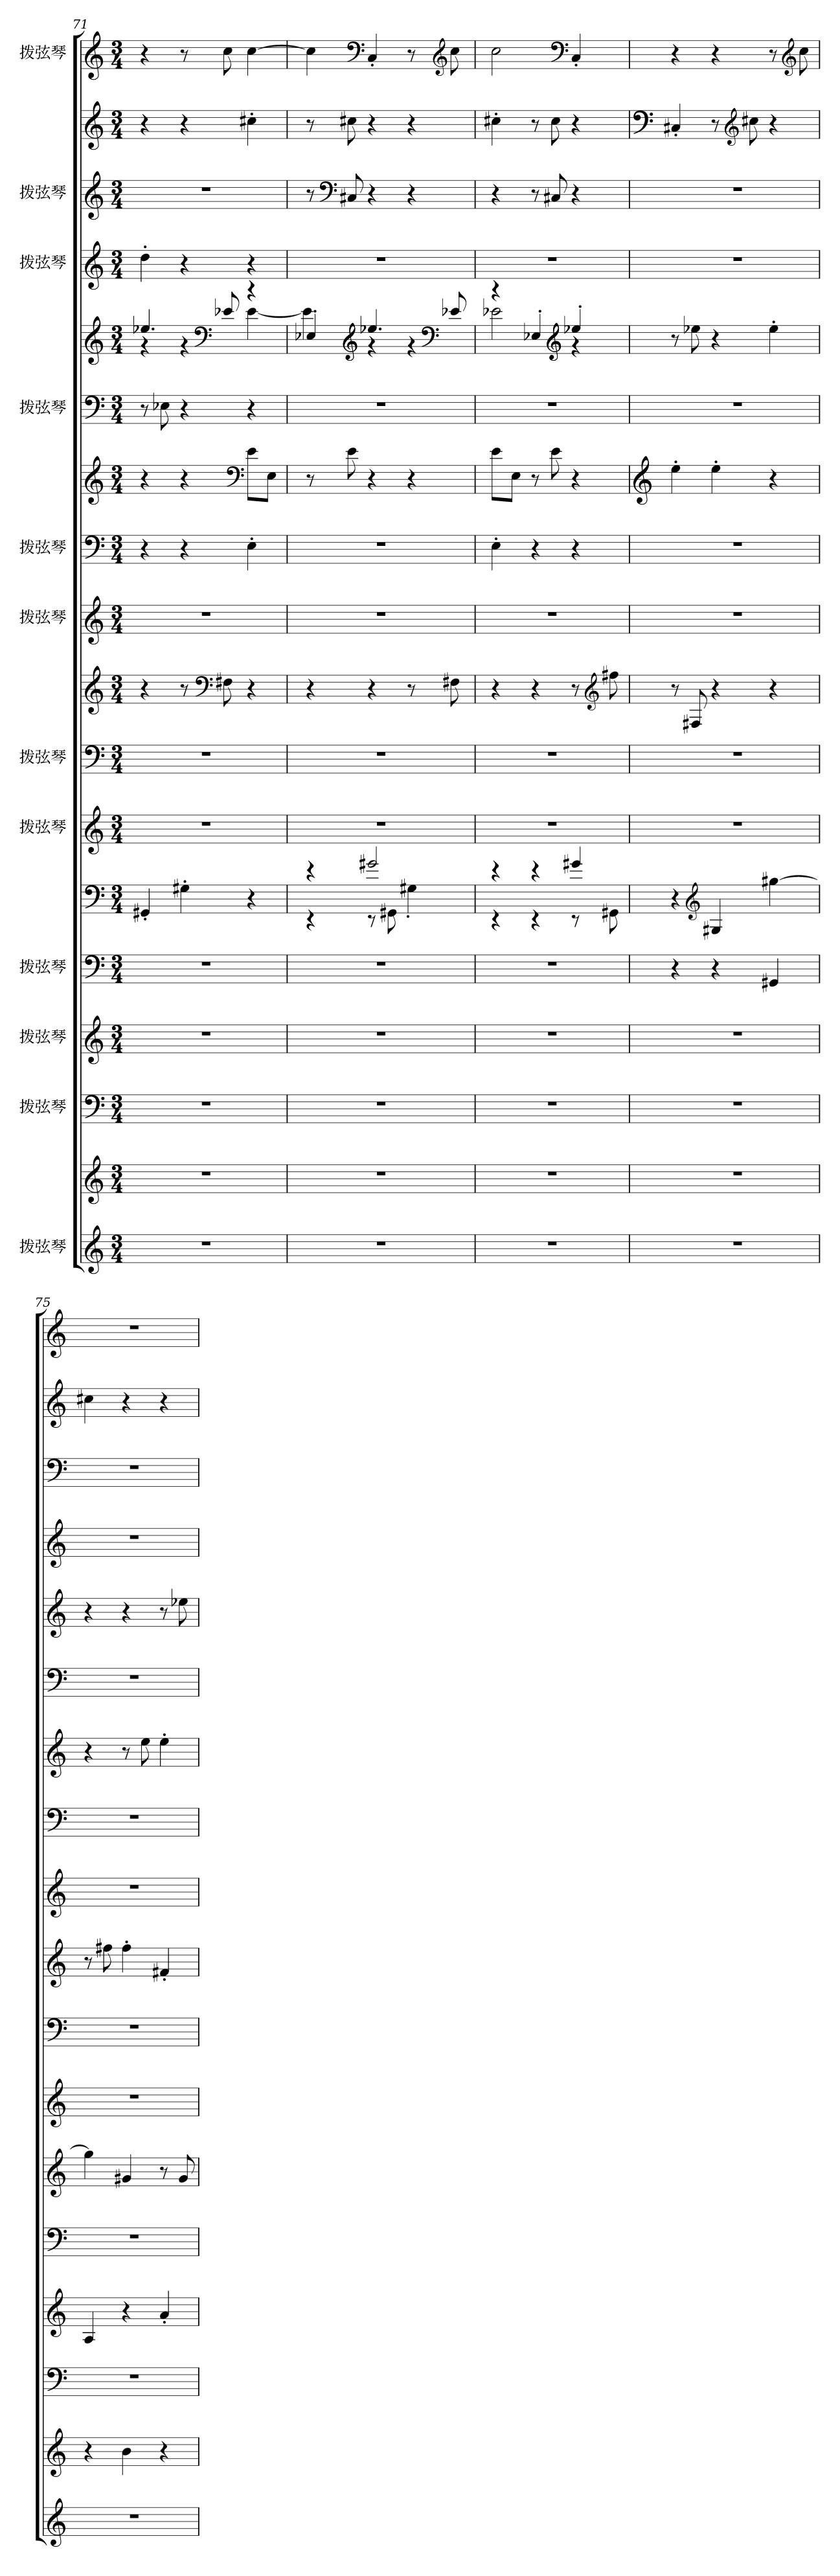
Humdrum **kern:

**kern	**kern	**kern	**kern	**kern	**kern	**kern	**kern	**kern	**kern	**kern	**kern	**kern	**kern	**kern	**kern	**kern	**kern
*part12	*part12	*part11	*part10	*part9	*part9	*part8	*part7	*part7	*part6	*part5	*part5	*part4	*part4	*part3	*part2	*part2	*part1
*staff18	*staff17	*staff16	*staff15	*staff14	*staff13	*staff12	*staff11	*staff10	*staff9	*staff8	*staff7	*staff6	*staff5	*staff4	*staff3	*staff2	*staff1
*I"拨弦琴	*	*I"拨弦琴	*I"拨弦琴	*I"拨弦琴	*	*I"拨弦琴	*I"拨弦琴	*	*I"拨弦琴	*I"拨弦琴	*	*I"拨弦琴	*	*I"拨弦琴	*I"拨弦琴	*	*I"拨弦琴
*clefG2	*clefG2	*clefF4	*clefG2	*clefF4	*clefF4	*clefG2	*clefF4	*clefG2	*clefG2	*clefF4	*clefG2	*clefF4	*clefG2	*clefG2	*clefG2	*clefG2	*clefG2
*k[]	*k[]	*k[]	*k[]	*k[]	*k[]	*k[]	*k[]	*k[]	*k[]	*k[]	*k[]	*k[]	*k[]	*k[]	*k[]	*k[]	*k[]
*M3/4	*M3/4	*M3/4	*M3/4	*M3/4	*M3/4	*M3/4	*M3/4	*M3/4	*M3/4	*M3/4	*M3/4	*M3/4	*M3/4	*M3/4	*M3/4	*M3/4	*M3/4
=71	=71	=71	=71	=71	=71	=71	=71	=71	=71	=71	=71	=71	=71	=71	=71	=71	=71
*	*	*	*	*	*	*	*	*	*	*	*	*	*^	*	*	*	*
2.r	2.r	2.r	2.r	2.r	4GG#X'/	2.r	2.r	4r	2.r	4r	4r	8r	4.ee-X/	4r	4dd'\	2.r	4r	4r
.	.	.	.	.	.	.	.	.	.	.	.	8E-X\	.	.	.	.	.	.
.	.	.	.	.	4G#X'\	.	.	8r	.	4r	4r	4r	.	4r	4r	.	4r	8r
*	*	*	*	*	*	*	*	*clefF4	*	*	*	*	*clefF4	*	*	*	*	*
.	.	.	.	.	.	.	.	8F#X\	.	.	.	.	8e-X/	.	.	.	.	8cc\
*	*	*	*	*	*	*	*	*	*	*	*clefF4	*	*	*	*	*	*	*
.	.	.	.	.	4r	.	.	4r	.	4E'\	8e\L	4r	4r	[4e-\	4r	.	4cc#X'\	[4cc\
.	.	.	.	.	.	.	.	.	.	.	8E\J	.	.	.	.	.	.	.
=72	=72	=72	=72	=72	=72	=72	=72	=72	=72	=72	=72	=72	=72	=72	=72	=72	=72	=72
*	*	*	*	*	*^	*	*	*	*	*	*	*	*	*	*	*	*	*
2.r	2.r	2.r	2.r	2.r	4r	4r	2.r	2.r	4r	2.r	2.r	8r	2.r	4E-X'/	4e-\]	2.r	8r	8r	4cc\]
*	*	*	*	*	*	*	*	*	*	*	*	*	*	*	*	*	*clefF4	*	*
.	.	.	.	.	.	.	.	.	.	.	.	8e\	.	.	.	.	8C#X/	8cc#X\	.
*	*	*	*	*	*	*	*	*	*	*	*	*	*	*clefG2	*	*	*	*	*clefF4
.	.	.	.	.	2g#X/	8r	.	.	4r	.	.	4r	.	4.ee-X/	4r	.	4r	4r	4C'/
.	.	.	.	.	.	8GG#X\	.	.	.	.	.	.	.	.	.	.	.	.	.
.	.	.	.	.	.	4G#X'\	.	.	8r	.	.	4r	.	.	4r	.	4r	4r	8r
*	*	*	*	*	*	*	*	*	*	*	*	*	*	*clefF4	*	*	*	*	*clefG2
.	.	.	.	.	.	.	.	.	8F#X\	.	.	.	.	8e-X/	.	.	.	.	8cc\
!!LO:PB:g=z
=73	=73	=73	=73	=73	=73	=73	=73	=73	=73	=73	=73	=73	=73	=73	=73	=73	=73	=73	=73
2.r	2.r	2.r	2.r	2.r	4r	4r	2.r	2.r	4r	2.r	4E'\	8e\L	2.r	4r	2e-X\	2.r	4r	4cc#X'\	2cc\
.	.	.	.	.	.	.	.	.	.	.	.	8E\J	.	.	.	.	.	.	.
.	.	.	.	.	4r	4r	.	.	4r	.	4r	8r	.	4E-X'/	.	.	8r	8r	.
.	.	.	.	.	.	.	.	.	.	.	.	8e\	.	.	.	.	8C#X/	8cc#\	.
*	*	*	*	*	*	*	*	*	*	*	*	*	*	*clefG2	*	*	*	*	*clefF4
.	.	.	.	.	4g#X/	8r	.	.	8r	.	4r	4r	.	4ee-X'/	4r	.	4r	4r	4C'/
*	*	*	*	*	*	*	*	*	*clefG2	*	*	*	*	*	*	*	*	*	*
.	.	.	.	.	.	8GG#X\	.	.	8ff#X\	.	.	.	.	.	.	.	.	.	.
*	*	*	*	*	*v	*v	*	*	*	*	*	*	*	*v	*v	*	*	*	*
=74	=74	=74	=74	=74	=74	=74	=74	=74	=74	=74	=74	=74	=74	=74	=74	=74	=74
*	*	*	*	*	*	*	*	*	*	*	*clefG2	*	*	*	*	*clefF4	*
2.r	2.r	2.r	2.r	4r	4r	2.r	2.r	8r	2.r	2.r	4ee'\	2.r	8r	2.r	2.r	4C#X'/	4r
.	.	.	.	.	.	.	.	8F#X/	.	.	.	.	8ee-X\	.	.	.	.
*	*	*	*	*	*clefG2	*	*	*	*	*	*	*	*	*	*	*	*
.	.	.	.	4r	4G#X/	.	.	4r	.	.	4ee'\	.	4r	.	.	8r	4r
*	*	*	*	*	*	*	*	*	*	*	*	*	*	*	*	*clefG2	*
.	.	.	.	.	.	.	.	.	.	.	.	.	.	.	.	8cc#X\	.
.	.	.	.	4GG#X/	[4gg#X\	.	.	4r	.	.	4r	.	4ee-'\	.	.	4r	8r
*	*	*	*	*	*	*	*	*	*	*	*	*	*	*	*	*	*clefG2
.	.	.	.	.	.	.	.	.	.	.	.	.	.	.	.	.	8cc\
=75	=75	=75	=75	=75	=75	=75	=75	=75	=75	=75	=75	=75	=75	=75	=75	=75	=75
2.r	4r	2.r	4A/	2.r	4gg#\]	2.r	2.r	8r	2.r	2.r	4r	2.r	4r	2.r	2.r	4cc#X\	2.r
.	.	.	.	.	.	.	.	8ff#X\	.	.	.	.	.	.	.	.	.
.	4b\	.	4r	.	4g#X/	.	.	4ff#'\	.	.	8r	.	4r	.	.	4r	.
.	.	.	.	.	.	.	.	.	.	.	8ee\	.	.	.	.	.	.
.	4r	.	4a'/	.	8r	.	.	4f#X'/	.	.	4ee'\	.	8r	.	.	4r	.
.	.	.	.	.	8g#/	.	.	.	.	.	.	.	8ee-X\	.	.	.	.
=	=	=	=	=	=	=	=	=	=	=	=	=	=	=	=	=	=
*-	*-	*-	*-	*-	*-	*-	*-	*-	*-	*-	*-	*-	*-	*-	*-	*-	*-
